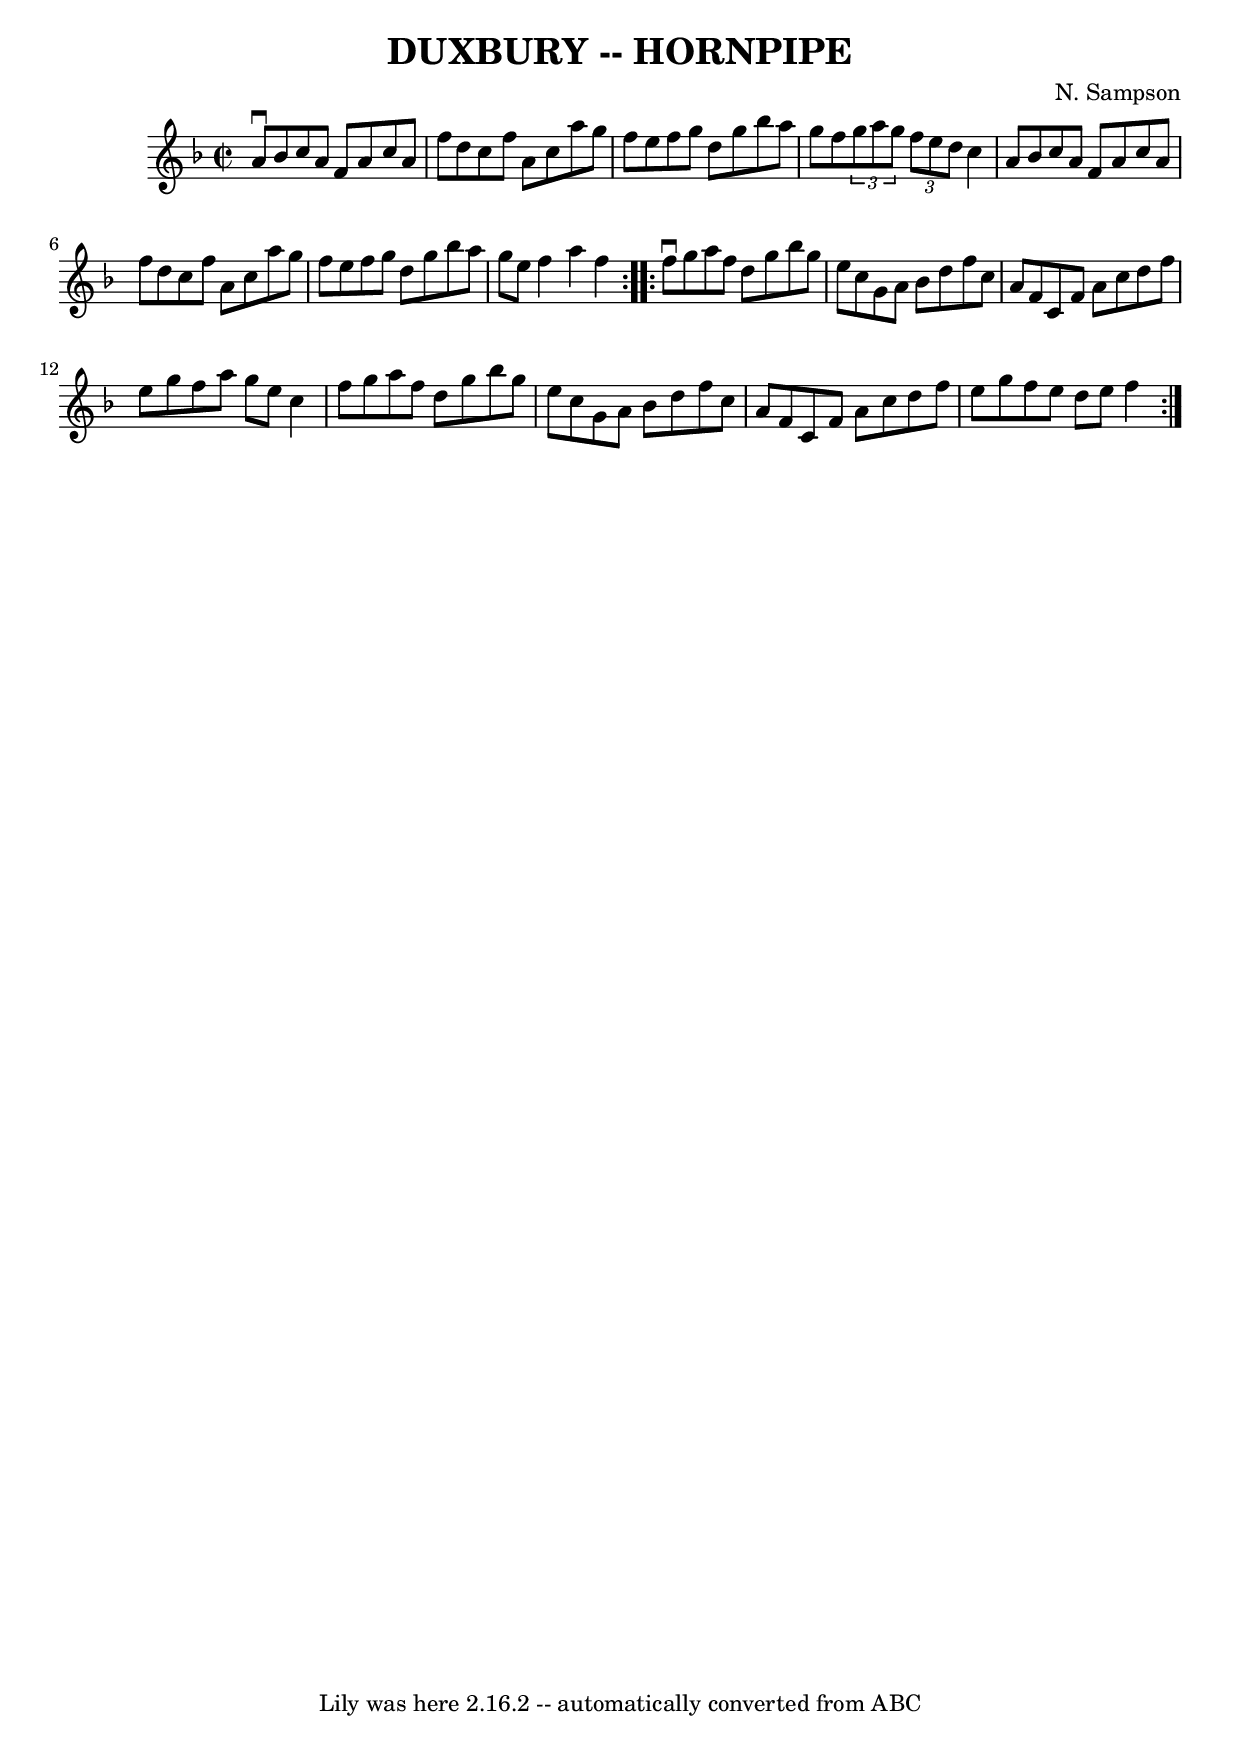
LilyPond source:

\version "2.16.2"
\include "Mammoth.ily"
\header {
  %% book = "Cole's 1000 Fiddle Tunes"
  composer = "N. Sampson"
  crossRefNumber = "1"
  footnotes = ""
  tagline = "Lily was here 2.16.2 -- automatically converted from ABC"
  title = "DUXBURY -- HORNPIPE"

}
voicedefault =  {



  \repeat volta 2 {

    \override Staff.TimeSignature #'style = #'C
    \time 2/2 
    \key f \major
 a'8^\downbow bes'8        |
    c''8 a'8  
    f'8 a'8 c''8 a'8 f''8 d''8    |
    c''8 f''8 a'8   
    c''8 a''8 g''8 f''8 e''8    |
    f''8 g''8 d''8    
    g''8 bes''8 a''8 g''8 f''8    |
    \times 2/3 { g''8    
		 a''8 g''8  
	       }   \times 2/3 { f''8 e''8 d''8  
			      } c''4 a'8 bes'8 
    |
    c''8 a'8 f'8 a'8 c''8 a'8 f''8 d''8    
    |
    c''8 f''8 a'8 c''8 a''8 g''8 f''8 e''8    
    |
    f''8 g''8 d''8 g''8 bes''8 a''8 g''8 e''8    
    |
    f''4 a''4 f''4    
  }     
  \repeat volta 2 {
    f''8^\downbow   
    g''8        |
    a''8 f''8 d''8 g''8 bes''8 g''8 e''8   
    c''8    |
    g'8 a'8 bes'8 d''8 f''8 c''8 a'8 f'8   
    |
    c'8 f'8 a'8 c''8 d''8 f''8 e''8 g''8    
    |
    f''8 a''8 g''8 e''8 c''4 f''8 g''8        |
    
    a''8 f''8 d''8 g''8 bes''8 g''8 e''8 c''8    |
    
    g'8 a'8 bes'8 d''8 f''8 c''8 a'8 f'8    |
    c'8    
    f'8 a'8 c''8 d''8 f''8 e''8 g''8    |
    f''8 e''8   
    d''8 e''8 f''4    
  }   

}

\score{
  <<

    \context Staff="default"
    {
      \voicedefault 
      
    }

  >>
  \layout {
    
  }
  \midi {
  }

}
